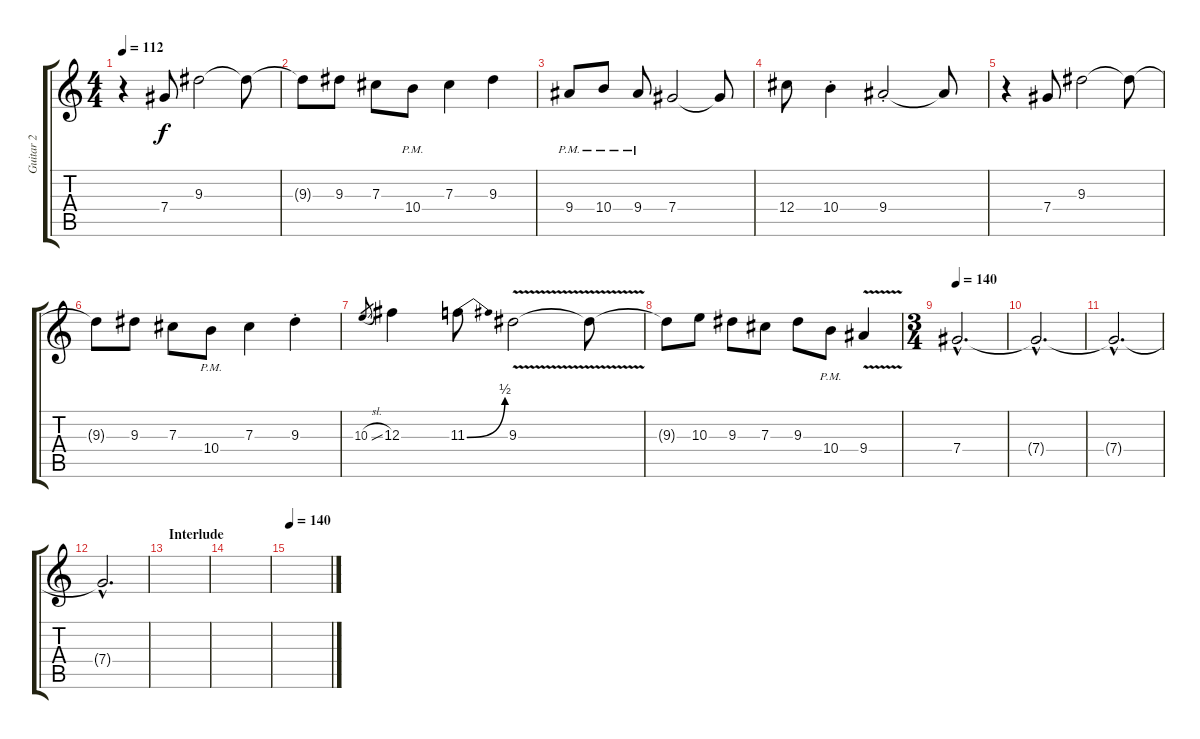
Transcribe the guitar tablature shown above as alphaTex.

\track ("Guitar 2" "Guitar 2") {instrument overdrivenguitar}
\staff {score tabs}
\tuning (Eb4 Bb3 Gb3 Db3 Ab2 Eb2) {hide}
\ts (4 4)
\tempo 112
\clef g2
\ks c
r.4{dy f} 7.4.8 9.3.2 9.3{t}.8 |
9.3{t}.8 9.3.8 7.3.8 10.4{pm}.8 7.3.4 9.3.4 |
9.4{pm}.8 10.4{pm}.8 9.4{pm}.8 7.4.2 7.4{t}.8 |
12.4.8 10.4{st}.4 9.4{st}.2 9.4{t}.8 |
r.4 7.4.8 9.3.2 9.3{t}.8 |
9.3{t}.8 9.3.8 7.3.8 10.4{pm}.8 7.3.4 9.3{st}.4 |
10.3{sl}.8{gr} 12.3.4 11.3{be (bend 0 0 60 2)}.8 9.3{v}.2 9.3{t}.8 |
9.3{t}.8 10.3.8 9.3.8 7.3.8 9.3.8 10.4{pm}.8 9.4{v}.4 |
\ts (3 4)
\tempo 140
7.4{hac}.2{d} |
7.4{hac t}.2{d} |
7.4{hac t}.2{d} |
7.4{hac t}.2{d volume 0} |
\section ("" "Interlude")
|
|
\tempo 140
